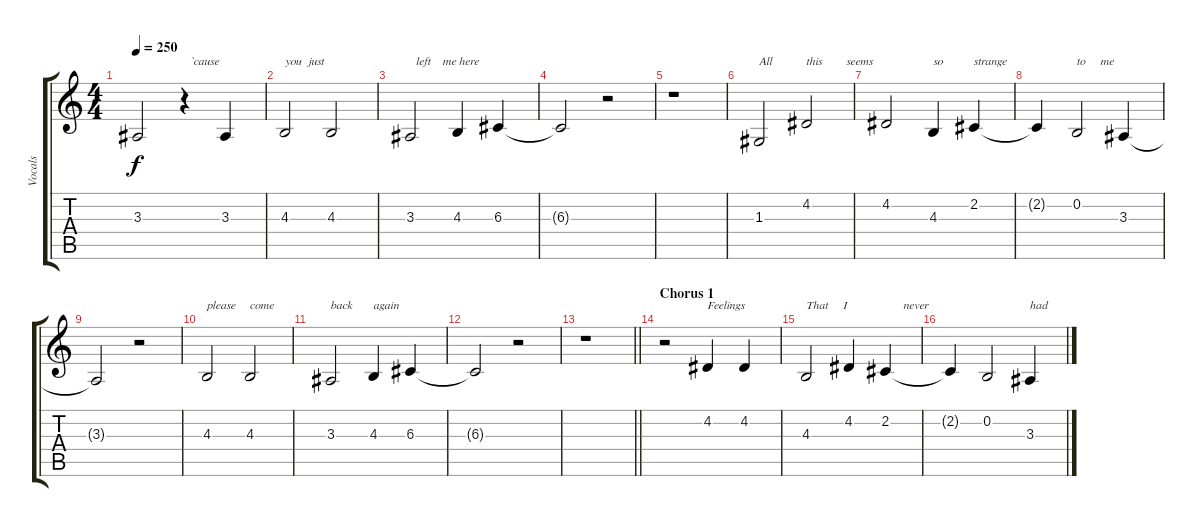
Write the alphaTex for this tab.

\track ("Vocals" "Vocals") {instrument lead2sawtooth}
\staff {score tabs}
\tuning (E4 B3 G3 D3 A2 E2) {hide}
\ts (4 4)
\tempo 250
\clef g2
\ks c
3.3{t}.2{dy f} r.4{txt "  `cause"} 3.3.4 |
4.3.2{txt "you  just"} 4.3.2 |
3.3.2{txt "  left    me here"} 4.3.4 6.3.4 |
6.3{t}.2 r.2 |
r.1 |
1.3.2{txt "All    "} 4.2.2{txt "this        seems"} |
4.2.2 4.3.4{txt "so"} 2.2.4{txt "strange"} |
2.2{t}.4 0.2.2{txt "to     me"} 3.3.4 |
3.3{t}.2 r.2 |
4.3.2{txt "please"} 4.3.2{txt "come"} |
3.3.2{txt "back"} 4.3.4{txt "again"} 6.3.4 |
6.3{t}.2 r.2 |
\barLineRight lightlight
r.1 |
\section ("" "Chorus 1")
r.2 4.2.4{txt "Feelings"} 4.2.4 |
4.3.2{txt "That     I"} 4.2.4 2.2.4{txt "      never"} |
2.2{t}.4 0.2.2 3.3.4{txt "had"}
